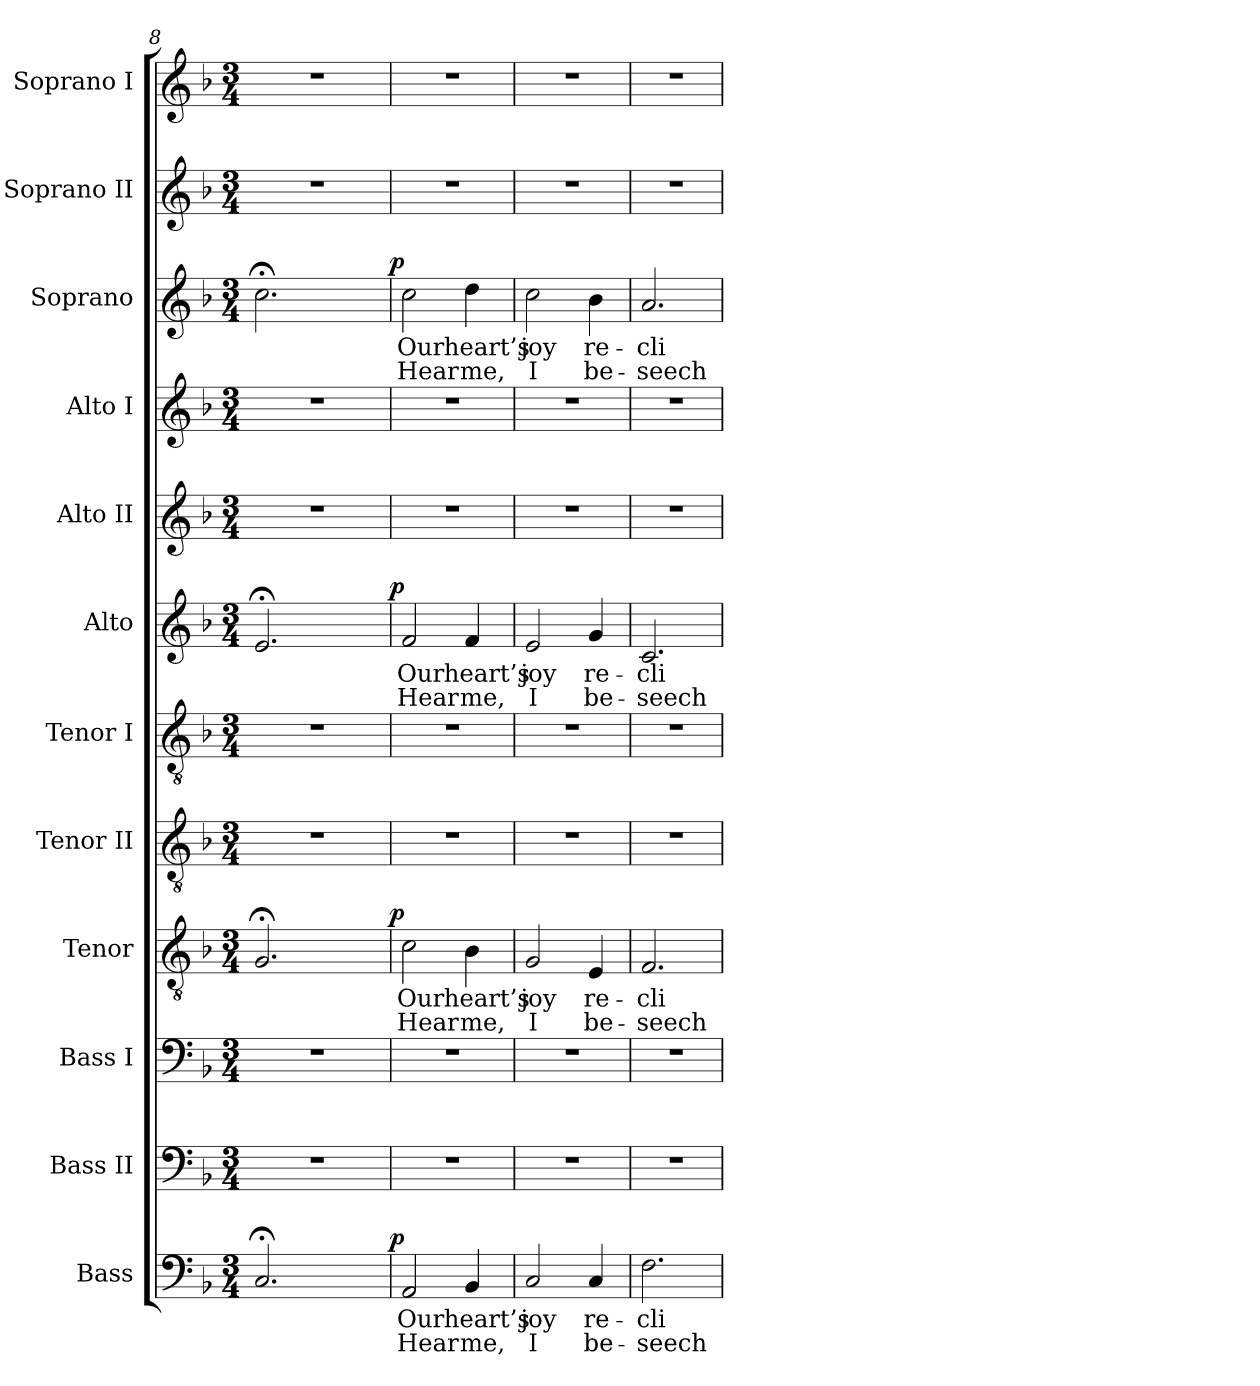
**kern	**text	**text	**dynam	**kern	**kern	**kern	**text	**text	**dynam	**kern	**kern	**kern	**text	**text	**dynam	**kern	**kern	**kern	**text	**text	**dynam	**kern	**kern
*part12	*part12	*part12	*part12	*part11	*part10	*part9	*part9	*part9	*part9	*part8	*part7	*part6	*part6	*part6	*part6	*part5	*part4	*part3	*part3	*part3	*part3	*part2	*part1
*staff12	*staff12	*staff12	*staff12	*staff11	*staff10	*staff9	*staff9	*staff9	*staff9	*staff8	*staff7	*staff6	*staff6	*staff6	*staff6	*staff5	*staff4	*staff3	*staff3	*staff3	*staff3	*staff2	*staff1
*I"Bass	*	*	*	*I"Bass II	*I"Bass I	*I"Tenor	*	*	*	*I"Tenor II	*I"Tenor I	*I"Alto	*	*	*	*I"Alto II	*I"Alto I	*I"Soprano	*	*	*	*I"Soprano II	*I"Soprano I
*I'B.	*	*	*	*I'B II.	*I'B I.	*I'T.	*	*	*	*I'T II.	*	*I'A.	*	*	*	*I'A II.	*I'A I.	*I'S.	*	*	*	*I'S II.	*I'S I.
*clefF4	*	*	*	*clefF4	*clefF4	*clefGv2	*	*	*	*clefGv2	*clefGv2	*clefG2	*	*	*	*clefG2	*clefG2	*clefG2	*	*	*	*clefG2	*clefG2
*	*	*	*	*	*	*ITrd7c12	*	*	*	*ITrd7c12	*ITrd7c12	*	*	*	*	*	*	*	*	*	*	*	*
*k[b-]	*	*	*	*k[b-]	*k[b-]	*k[b-]	*	*	*	*k[b-]	*k[b-]	*k[b-]	*	*	*	*k[b-]	*k[b-]	*k[b-]	*	*	*	*k[b-]	*k[b-]
*F:	*	*	*	*F:	*F:	*F:	*	*	*	*F:	*F:	*F:	*	*	*	*F:	*F:	*F:	*	*	*	*F:	*F:
*M3/4	*	*	*	*M3/4	*M3/4	*M3/4	*	*	*	*M3/4	*M3/4	*M3/4	*	*	*	*M3/4	*M3/4	*M3/4	*	*	*	*M3/4	*M3/4
=8	=8	=8	=8	=8	=8	=8	=8	=8	=8	=8	=8	=8	=8	=8	=8	=8	=8	=8	=8	=8	=8	=8	=8
!	!	!	!	!LO:N:vis=1	!LO:N:vis=1	!	!	!	!	!LO:N:vis=1	!LO:N:vis=1	!	!	!	!	!LO:N:vis=1	!LO:N:vis=1	!	!	!	!	!LO:N:vis=1	!LO:N:vis=1
*^	*	*	*	*	*	*^	*	*	*	*	*	*^	*	*	*	*	*	*^	*	*	*	*	*
2.C;i/	2ryy	.	.	.	2.r	2.r	2.GG;i/	2ryy	.	.	.	2.r	2.r	2.e;i/	2ryy	.	.	.	2.r	2.r	2.cc;i\	2ryy	.	.	.	2.r	2.r
.	8ryy	.	.	.	.	.	.	8ryy	.	.	.	.	.	.	8ryy	.	.	.	.	.	.	8ryy	.	.	.	.	.
.	16ryy	.	.	.	.	.	.	16ryy	.	.	.	.	.	.	16ryy	.	.	.	.	.	.	16ryy	.	.	.	.	.
.	32ryy	.	.	.	.	.	.	32ryy	.	.	.	.	.	.	32ryy	.	.	.	.	.	.	32ryy	.	.	.	.	.
.	64ryy	.	.	.	.	.	.	64ryy	.	.	.	.	.	.	64ryy	.	.	.	.	.	.	64ryy	.	.	.	.	.
.	128...ryy	.	.	.	.	.	.	128...ryy	.	.	.	.	.	.	128...ryy	.	.	.	.	.	.	128...ryy	.	.	.	.	.
.	1024ryy	.	.	p	.	.	.	1024ryy	.	.	p	.	.	.	1024ryy	.	.	p	.	.	.	1024ryy	.	.	p	.	.
*v	*v	*	*	*	*	*	*v	*v	*	*	*	*	*	*v	*v	*	*	*	*	*	*v	*v	*	*	*	*	*
=9	=9	=9	=9	=9	=9	=9	=9	=9	=9	=9	=9	=9	=9	=9	=9	=9	=9	=9	=9	=9	=9	=9	=9
*^	*	*	*	*	*	*^	*	*	*	*	*	*^	*	*	*	*	*	*^	*	*	*	*	*
!	!	!LO:LY:b:color=#000000	!LO:LY:b:color=#000000	!	!LO:N:vis=1	!LO:N:vis=1	!	!	!	!	!	!	!	!	!	!	!	!	!	!	!	!	!	!	!	!	!
*v	*v	*	*	*	*	*	*v	*v	*	*	*	*	*	*v	*v	*	*	*	*	*	*v	*v	*	*	*	*	*
*^	*	*	*	*	*	*^	*	*	*	*	*	*^	*	*	*	*	*	*^	*	*	*	*	*
!	!	!	!	!	!	!	!	!	!LO:LY:b:color=#000000	!LO:LY:b:color=#000000	!	!LO:N:vis=1	!LO:N:vis=1	!	!	!	!	!	!	!	!	!	!	!	!	!	!
*v	*v	*	*	*	*	*	*v	*v	*	*	*	*	*	*v	*v	*	*	*	*	*	*v	*v	*	*	*	*	*
*^	*	*	*	*	*	*^	*	*	*	*	*	*^	*	*	*	*	*	*^	*	*	*	*	*
!	!	!	!	!	!	!	!	!	!	!	!	!	!	!	!	!LO:LY:b:color=#000000	!LO:LY:b:color=#000000	!	!LO:N:vis=1	!LO:N:vis=1	!	!	!	!	!	!	!
*v	*v	*	*	*	*	*	*v	*v	*	*	*	*	*	*v	*v	*	*	*	*	*	*v	*v	*	*	*	*	*
*^	*	*	*	*	*	*^	*	*	*	*	*	*^	*	*	*	*	*	*^	*	*	*	*	*
!	!	!	!	!	!	!	!	!	!	!	!	!	!	!	!	!	!	!	!	!	!	!	!LO:LY:b:color=#000000	!LO:LY:b:color=#000000	!	!LO:N:vis=1	!LO:N:vis=1
*v	*v	*	*	*	*	*	*v	*v	*	*	*	*	*	*v	*v	*	*	*	*	*	*v	*v	*	*	*	*	*
2AAi/	Our	Hear	.	2.r	2.r	2Ci\	Our	Hear	.	2.r	2.r	2fi/	Our	Hear	.	2.r	2.r	2cci\	Our	Hear	.	2.r	2.r
!	!LO:LY:b:color=#000000	!LO:LY:b:color=#000000	!	!	!	!	!	!	!	!	!	!	!	!	!	!	!	!	!	!	!	!	!
!	!	!	!	!	!	!	!LO:LY:b:color=#000000	!LO:LY:b:color=#000000	!	!	!	!	!	!	!	!	!	!	!	!	!	!	!
!	!	!	!	!	!	!	!	!	!	!	!	!	!LO:LY:b:color=#000000	!LO:LY:b:color=#000000	!	!	!	!	!	!	!	!	!
!	!	!	!	!	!	!	!	!	!	!	!	!	!	!	!	!	!	!	!LO:LY:b:color=#000000	!LO:LY:b:color=#000000	!	!	!
4BB-i/	heart’s	me,	.	.	.	4BB-i\	heart’s	me,	.	.	.	4fi/	heart’s	me,	.	.	.	4ddi\	heart’s	me,	.	.	.
=10	=10	=10	=10	=10	=10	=10	=10	=10	=10	=10	=10	=10	=10	=10	=10	=10	=10	=10	=10	=10	=10	=10	=10
!	!LO:LY:b:color=#000000	!LO:LY:b:color=#000000	!	!LO:N:vis=1	!LO:N:vis=1	!	!	!	!	!	!	!	!	!	!	!	!	!	!	!	!	!	!
!	!	!	!	!	!	!	!LO:LY:b:color=#000000	!LO:LY:b:color=#000000	!	!LO:N:vis=1	!LO:N:vis=1	!	!	!	!	!	!	!	!	!	!	!	!
!	!	!	!	!	!	!	!	!	!	!	!	!	!LO:LY:b:color=#000000	!LO:LY:b:color=#000000	!	!LO:N:vis=1	!LO:N:vis=1	!	!	!	!	!	!
!	!	!	!	!	!	!	!	!	!	!	!	!	!	!	!	!	!	!	!LO:LY:b:color=#000000	!LO:LY:b:color=#000000	!	!LO:N:vis=1	!LO:N:vis=1
2Ci/	joy	I	.	2.r	2.r	2GGi/	joy	I	.	2.r	2.r	2ei/	joy	I	.	2.r	2.r	2cci\	joy	I	.	2.r	2.r
!	!LO:LY:b:color=#000000	!LO:LY:b:color=#000000	!	!	!	!	!	!	!	!	!	!	!	!	!	!	!	!	!	!	!	!	!
!	!	!	!	!	!	!	!LO:LY:b:color=#000000	!LO:LY:b:color=#000000	!	!	!	!	!	!	!	!	!	!	!	!	!	!	!
!	!	!	!	!	!	!	!	!	!	!	!	!	!LO:LY:b:color=#000000	!LO:LY:b:color=#000000	!	!	!	!	!	!	!	!	!
!	!	!	!	!	!	!	!	!	!	!	!	!	!	!	!	!	!	!	!LO:LY:b:color=#000000	!LO:LY:b:color=#000000	!	!	!
4Ci/	re-	be-	.	.	.	4EEi/	re-	be-	.	.	.	4gi/	re-	be-	.	.	.	4b-i\	re-	be-	.	.	.
=11	=11	=11	=11	=11	=11	=11	=11	=11	=11	=11	=11	=11	=11	=11	=11	=11	=11	=11	=11	=11	=11	=11	=11
!	!LO:LY:b:color=#000000	!LO:LY:b:color=#000000	!	!LO:N:vis=1	!LO:N:vis=1	!	!	!	!	!	!	!	!	!	!	!	!	!	!	!	!	!	!
!	!	!	!	!	!	!	!LO:LY:b:color=#000000	!LO:LY:b:color=#000000	!	!LO:N:vis=1	!LO:N:vis=1	!	!	!	!	!	!	!	!	!	!	!	!
!	!	!	!	!	!	!	!	!	!	!	!	!	!LO:LY:b:color=#000000	!LO:LY:b:color=#000000	!	!LO:N:vis=1	!LO:N:vis=1	!	!	!	!	!	!
!	!	!	!	!	!	!	!	!	!	!	!	!	!	!	!	!	!	!	!LO:LY:b:color=#000000	!LO:LY:b:color=#000000	!	!LO:N:vis=1	!LO:N:vis=1
2.Fi\	-cli-	-seech	.	2.r	2.r	2.FFi/	-cli-	-seech	.	2.r	2.r	2.ci/	-cli-	-seech	.	2.r	2.r	2.ai/	-cli-	-seech	.	2.r	2.r
=	=	=	=	=	=	=	=	=	=	=	=	=	=	=	=	=	=	=	=	=	=	=	=
*-	*-	*-	*-	*-	*-	*-	*-	*-	*-	*-	*-	*-	*-	*-	*-	*-	*-	*-	*-	*-	*-	*-	*-
